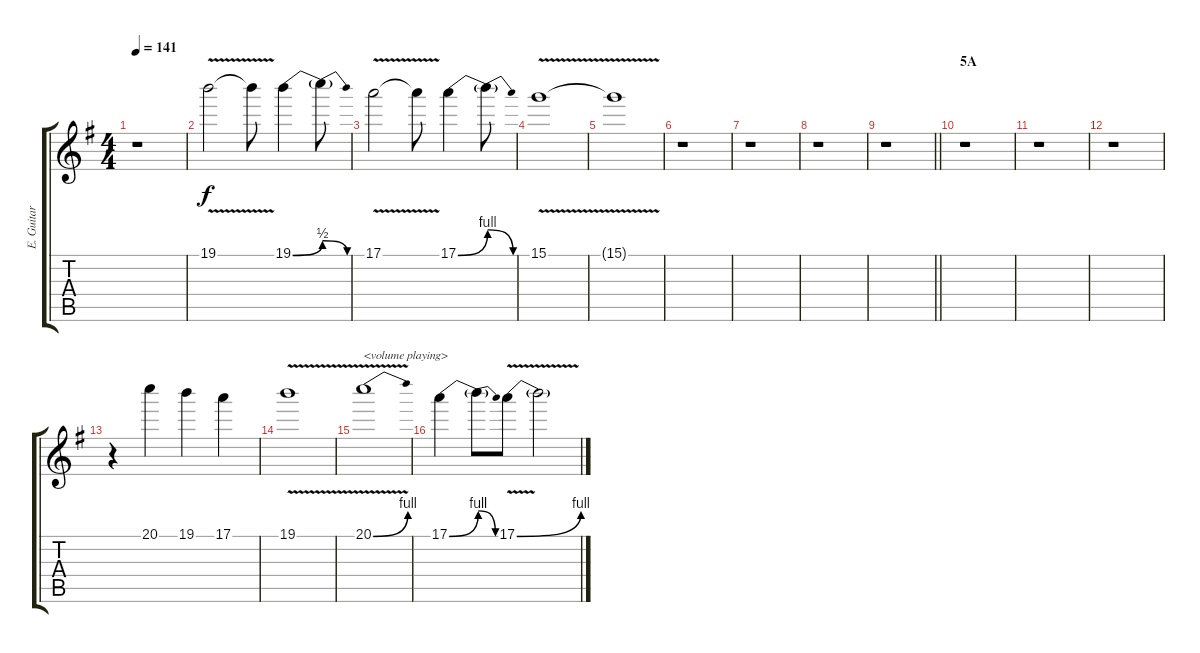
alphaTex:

\track ("E. Guitar I" "E. Guitar ") {instrument overdrivenguitar}
\staff {score tabs}
\tuning (E4 B3 G3 D3 A2 E2) {hide}
\ts (4 4)
\tempo 141
\clef g2
\ks g
r.1{dy f} |
19.1{v}.2 19.1{t}.8 19.1{be (bend 0 0 60 2)}.4 19.1{be (release 0 2 60 0) t}.8 |
17.1{v}.2 17.1{t}.8 17.1{be (bend 0 0 60 4)}.4 17.1{be (release 0 4 60 0) t}.8 |
15.1{v}.1 |
15.1{t}.1 |
r.1 |
r.1 |
r.1 |
\barLineRight lightlight
r.1 |
\section ("" "5A")
r.1 |
r.1 |
r.1 |
r.4 20.1.4 19.1.4 17.1.4 |
19.1{v}.1 |
20.1{be (bend 0 0 60 4) v}.1{txt "<volume playing>" volume 0} |
17.1{be (bend 0 0 60 4)}.4{volume 12} 17.1{be (release 0 4 60 0) t}.8 17.1{be (bend 0 0 60 4) v}.8 17.1{t}.2
